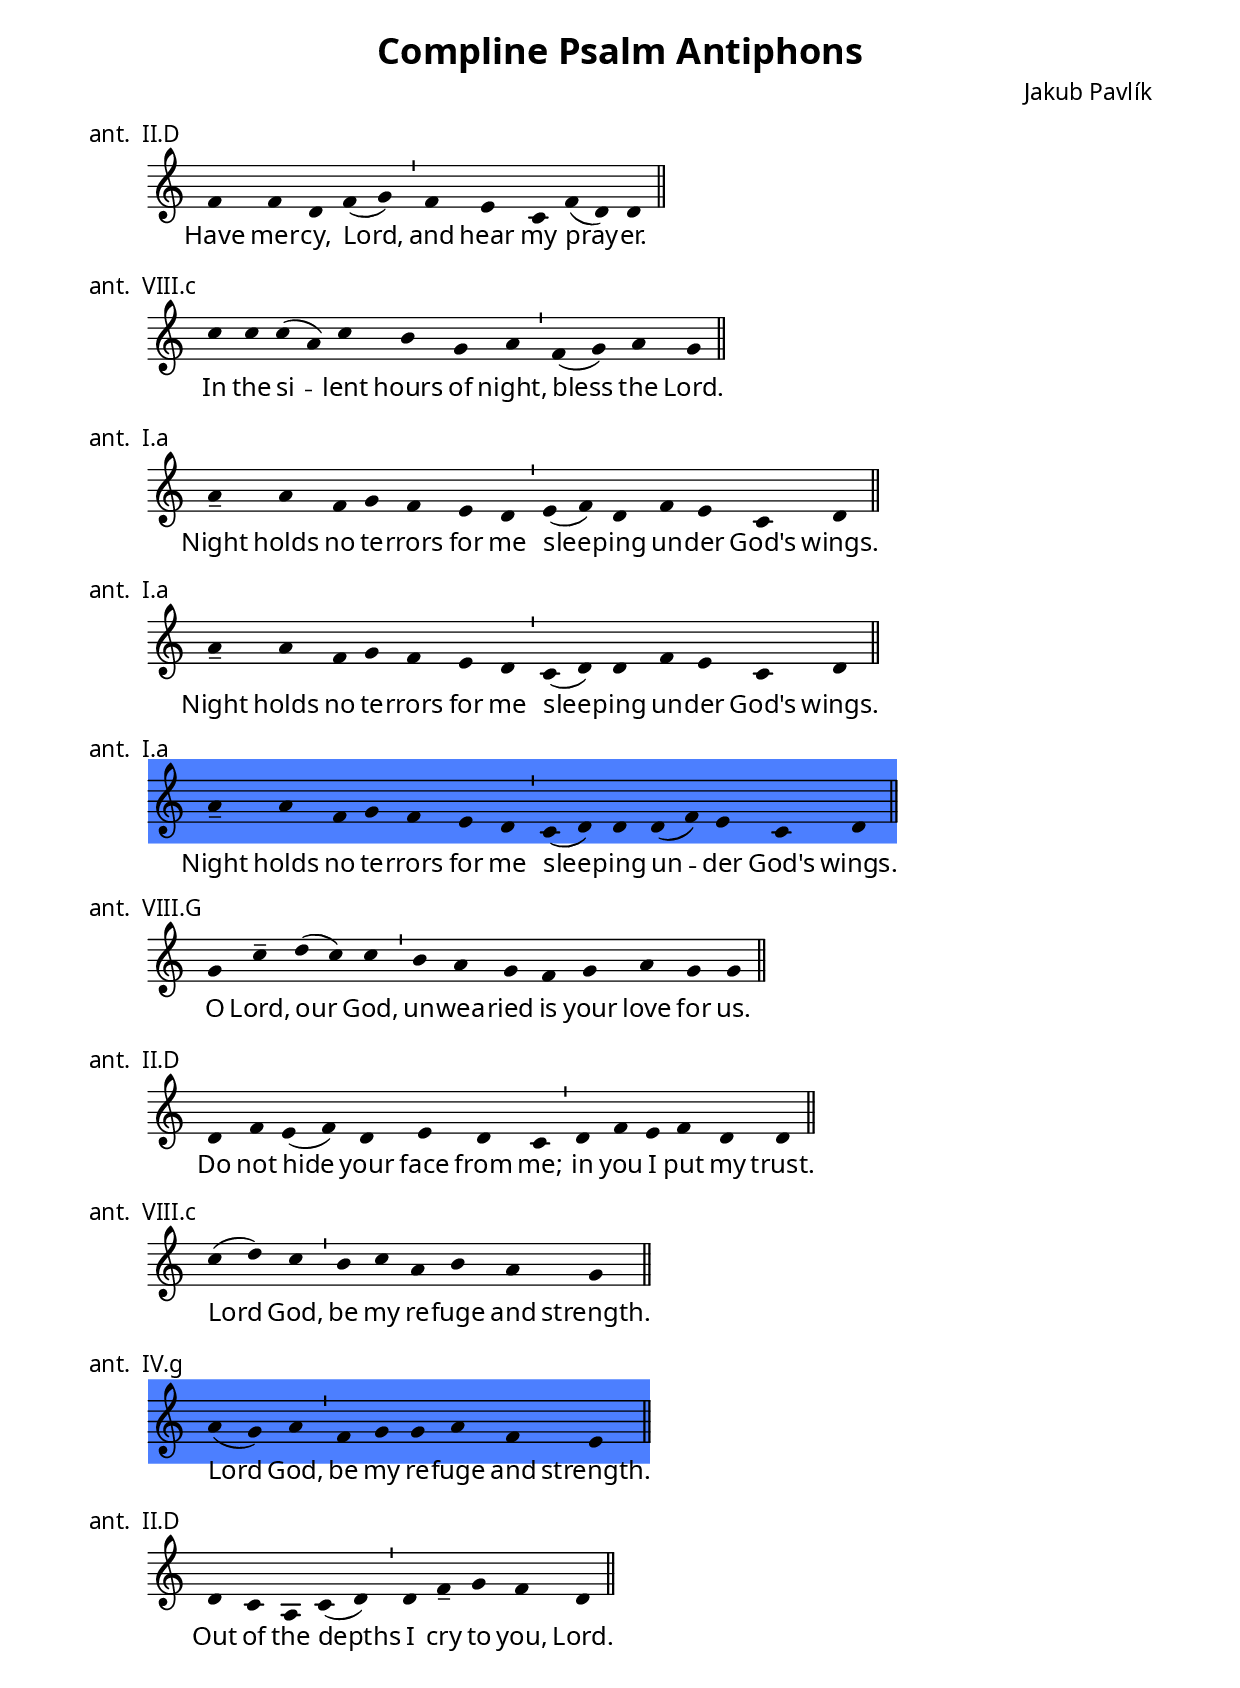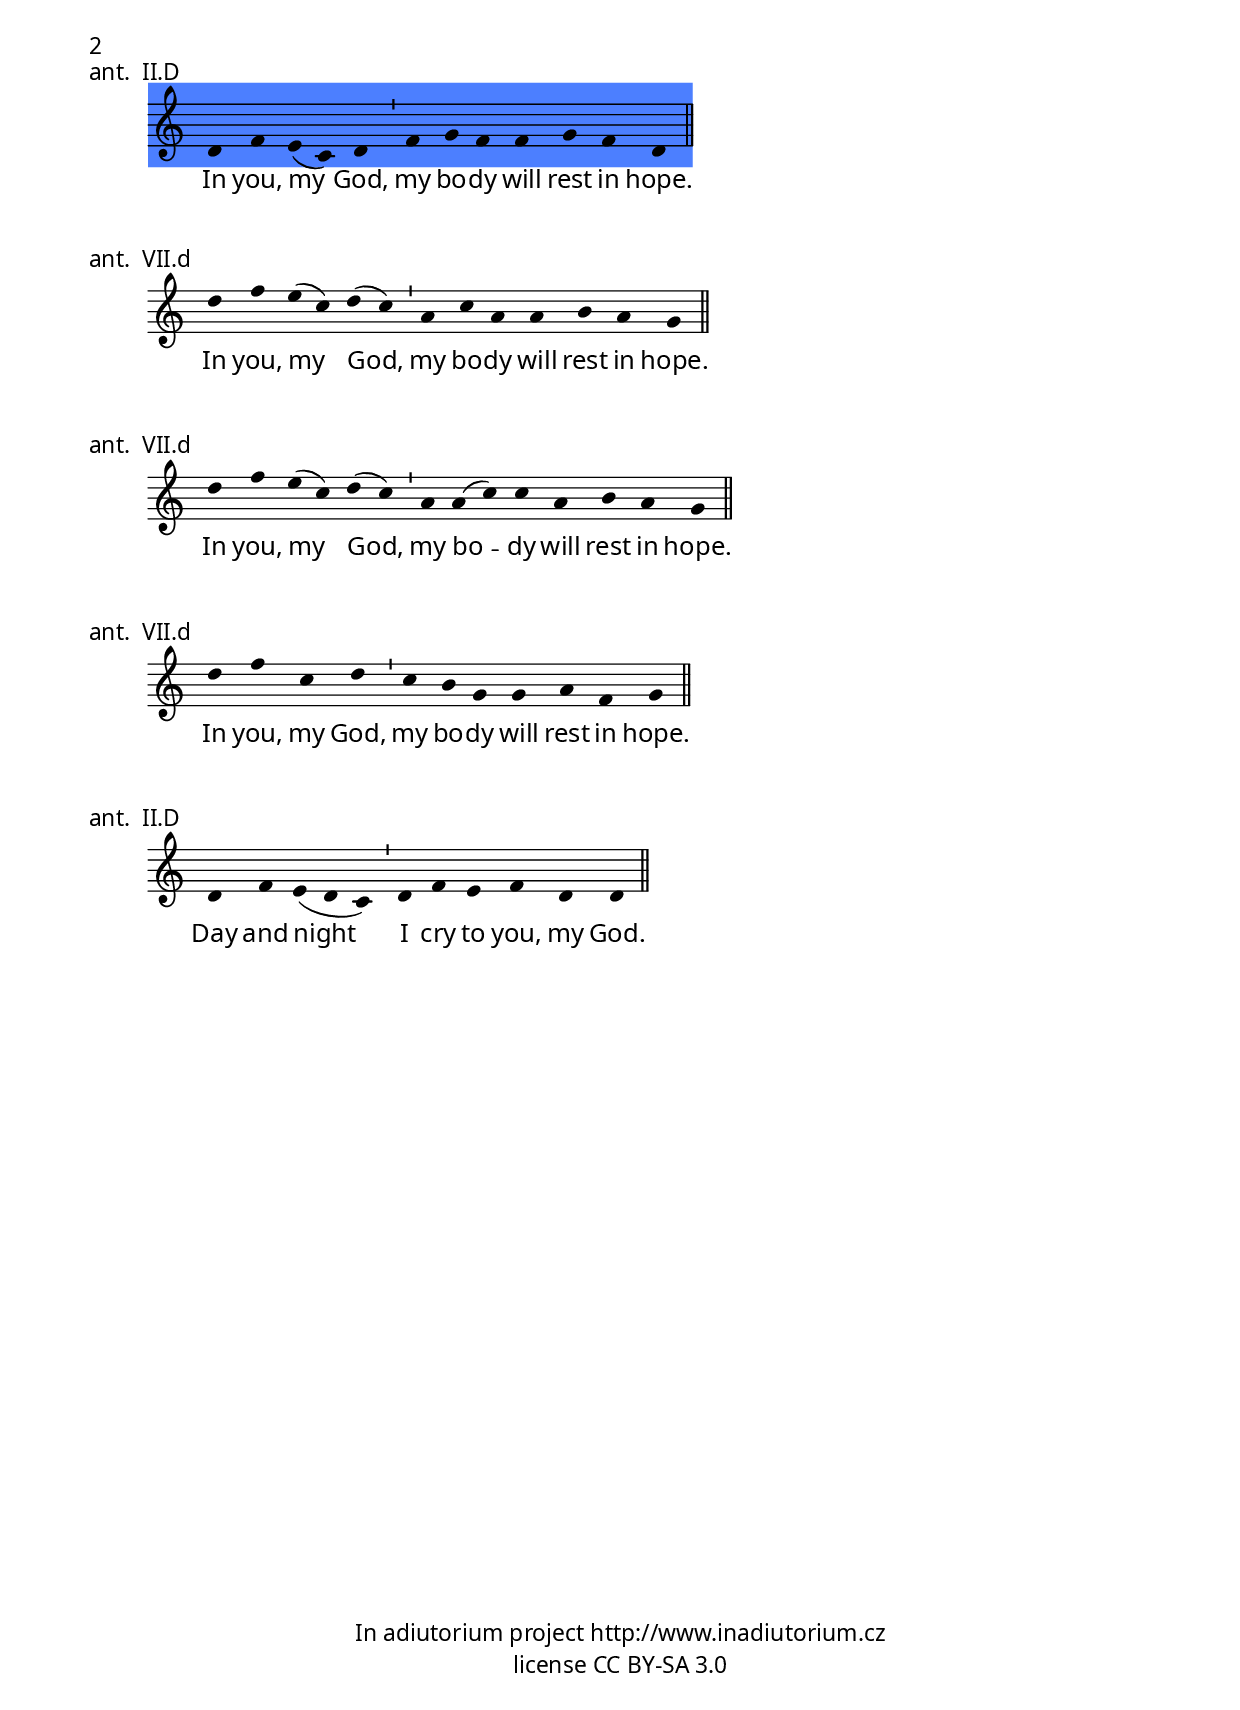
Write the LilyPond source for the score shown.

\version "2.19.16"

\include "../spolecne.ly"

\header {
  title = "Compline Psalm Antiphons"
  composer = "Jakub Pavlík"

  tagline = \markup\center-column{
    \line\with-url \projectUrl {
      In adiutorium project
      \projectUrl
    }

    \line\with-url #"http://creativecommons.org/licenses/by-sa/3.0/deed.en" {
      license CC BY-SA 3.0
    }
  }
}

\paper {
  scoreTitleMarkup = \markup\concat{
    \fromproperty #'header:quid "  "
    \fromproperty #'header:modus "." \fromproperty #'header:differentia
  }
}

\score {
  \relative c' {
    \choralniRezim
    f4 f d f( g) \barMin
    f e c f( d) d \barFinalis
  }
  \addlyrics {
    Have mer -- cy, Lord, and hear my pray -- er.
  }
  \header {
    quid = "ant."
    modus = "II"
    differentia = "D"
    psalmus = ""
    id = ""
  }
}

\score {
  \relative c'' {
    \choralniRezim
    c4 c c( a) c b g a \barMin
    f( g) a g \barFinalis
  }
  \addlyrics {
    In the si -- lent hours of night,
    bless the Lord.
  }
  \header {
    quid = "ant."
    modus = "VIII"
    differentia = "c"
    psalmus = ""
    id = ""
  }
}

\score {
  \relative c'' {
    \choralniRezim
    a4-- a f g f e d \barMin
    e( f) d f e c d \barFinalis
  }
  \addlyrics {
    Night holds no te -- rrors for me
    slee -- ping un -- der God's wings.
  }
  \header {
    quid = "ant."
    modus = "I"
    differentia = "a"
    psalmus = ""
    id = ""
  }
}

\score {
  \relative c'' {
    \choralniRezim
    a4-- a f g f e d \barMin
    c( d) d f e c d \barFinalis
  }
  \addlyrics {
    Night holds no te -- rrors for me
    slee -- ping un -- der God's wings.
  }
  \header {
    quid = "ant."
    modus = "I"
    differentia = "a"
    psalmus = ""
    id = ""
  }
}

\score {
  \relative c'' {
    \zvyraznovacModry
    \choralniRezim
    a4-- a f g f e d \barMin
    c( d) d d( f) e c d \barFinalis
  }
  \addlyrics {
    Night holds no te -- rrors for me
    slee -- ping un -- der God's wings.
  }
  \header {
    quid = "ant."
    modus = "I"
    differentia = "a"
    psalmus = ""
    id = ""
  }
}

\score {
  \relative c'' {
    \choralniRezim
    g4 c-- d( c) c \barMin
    b a g f g a g g \barFinalis
  }
  \addlyrics {
    O Lord, our God,
    un -- wea -- ried is your love for us.
  }
  \header {
    quid = "ant."
    modus = "VIII"
    differentia = "G"
    psalmus = ""
    id = ""
  }
}

\score {
  \relative c' {
    \choralniRezim
    d4 f e( f) d e d c \barMin
    d f e f d d \barFinalis
  }
  \addlyrics {
    Do not hide your face from me;
    in you I put my trust.
  }
  \header {
    quid = "ant."
    modus = "II"
    differentia = "D"
    psalmus = ""
    id = ""
  }
}

\score {
  \relative c'' {
    \choralniRezim
    c4( d) c \barMin
    b c a b a g \barFinalis
  }
  \addlyrics {
    Lord God,
    be my re -- fuge and strength.
  }
  \header {
    quid = "ant."
    modus = "VIII"
    differentia = "c"
    psalmus = ""
    textus_approbatus = "Lord God, be my refuge and my strength."
    id = ""
  }
}

\score {
  \relative c'' {
    \zvyraznovacModry
    \choralniRezim
    a4( g) a \barMin
    f g g a f e \barFinalis
  }
  \addlyrics {
    Lord God,
    be my re -- fuge and strength.
  }
  \header {
    quid = "ant."
    modus = "IV"
    differentia = "g"
    psalmus = ""
    textus_approbatus = "Lord God, be my refuge and my strength."
    id = ""
  }
}

\score {
  \relative c' {
    \choralniRezim
    d4 c a c( d) \barMin
    d f-- g f d \barFinalis
  }
  \addlyrics {
    Out of the depths
    I cry to you, Lord.
  }
  \header {
    quid = "ant."
    modus = "II"
    differentia = "D"
    psalmus = ""
    id = ""
  }
}

\score {
  \relative c' {
    \zvyraznovacModry
    \choralniRezim
    d4 f e( c) d \barMin
    f g f f g f d \barFinalis
  }
  \addlyrics {
    In you, my God,
    my bo -- dy will rest in hope.
  }
  \header {
    quid = "ant."
    modus = "II"
    differentia = "D"
    psalmus = ""
    id = ""
  }
}

\score {
  \relative c'' {
    \choralniRezim
    d4 f e( c) d( c) \barMin
    a c a a b a g \barFinalis
  }
  \addlyrics {
    In you, my God,
    my bo -- dy will rest in hope.
  }
  \header {
    quid = "ant."
    modus = "VII"
    differentia = "d"
    psalmus = ""
    id = ""
  }
}

\score {
  \relative c'' {
    \choralniRezim
    d4 f e( c) d( c) \barMin
    a a( c) c a b a g \barFinalis
  }
  \addlyrics {
    In you, my God,
    my bo -- dy will rest in hope.
  }
  \header {
    quid = "ant."
    modus = "VII"
    differentia = "d"
    psalmus = ""
    id = ""
  }
}

\score {
  \relative c'' {
    \choralniRezim
    d4 f c d \barMin
    c b g g a f g \barFinalis
  }
  \addlyrics {
    In you, my God,
    my bo -- dy will rest in hope.
  }
  \header {
    quid = "ant."
    modus = "VII"
    differentia = "d"
    psalmus = ""
    id = ""
  }
}

\score {
  \relative c' {
    \choralniRezim
    d4 f e( d c) \barMin
    d f e f d d \barFinalis
  }
  \addlyrics {
    Day and night
    I cry to you, my God.
  }
  \header {
    quid = "ant."
    modus = "II"
    differentia = "D"
    psalmus = ""
    id = ""
  }
}